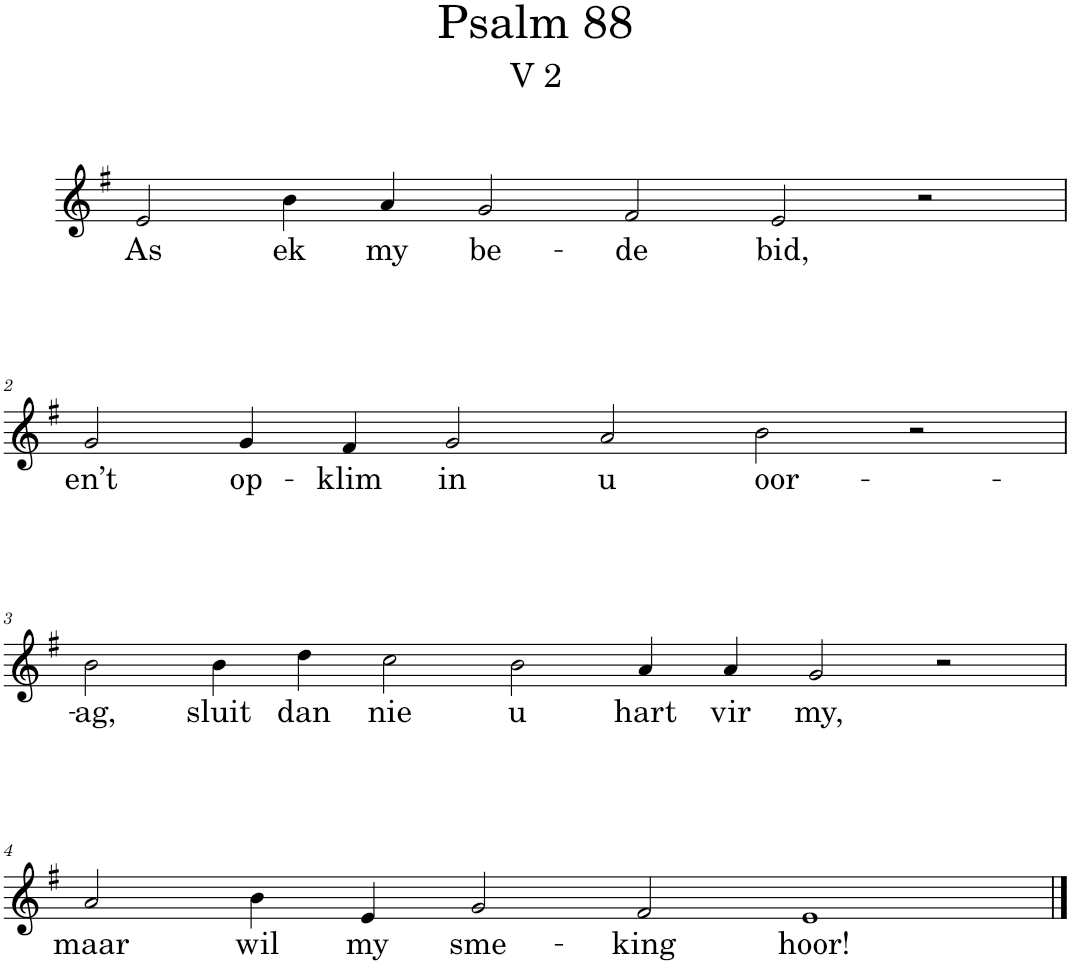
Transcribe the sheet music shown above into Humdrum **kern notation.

**kern	**text
*part1	*part1
*staff1	*staff1
*I"Pipe Organ	*
*I'Org.	*
*clefG2	*
*k[f#]	*
*M12/4	*
=1	=1
!	!LO:LY:b
2e/	As
!	!LO:LY:b
4b\	ek
!	!LO:LY:b
4a/	my
!	!LO:LY:b
2g/	be-
!	!LO:LY:b
2f#/	-de
!	!LO:LY:b
2e/	bid,
2r	.
!!LO:LB:g=z
=2	=2
!	!LO:LY:b
2g/	en’t
!	!LO:LY:b
4g/	op-
!	!LO:LY:b
4f#/	-klim
!	!LO:LY:b
2g/	in
!	!LO:LY:b
2a/	u
!	!LO:LY:b
2b\	oor-
2r	.
!!LO:LB:g=z
=3	=3
*M14/4	*
!	!LO:LY:b
2b\	-ag,
!	!LO:LY:b
4b\	sluit
!	!LO:LY:b
4dd\	dan
!	!LO:LY:b
2cc\	nie
!	!LO:LY:b
2b\	u
!	!LO:LY:b
4a/	hart
!	!LO:LY:b
4a/	vir
!	!LO:LY:b
2g/	my,
2r	.
!!LO:LB:g=z
=4	=4
*M12/4	*
!	!LO:LY:b
2a/	maar
!	!LO:LY:b
4b\	wil
!	!LO:LY:b
4e/	my
!	!LO:LY:b
2g/	sme-
!	!LO:LY:b
2f#/	-king
!	!LO:LY:b
1e	hoor!
==	==
*-	*-
